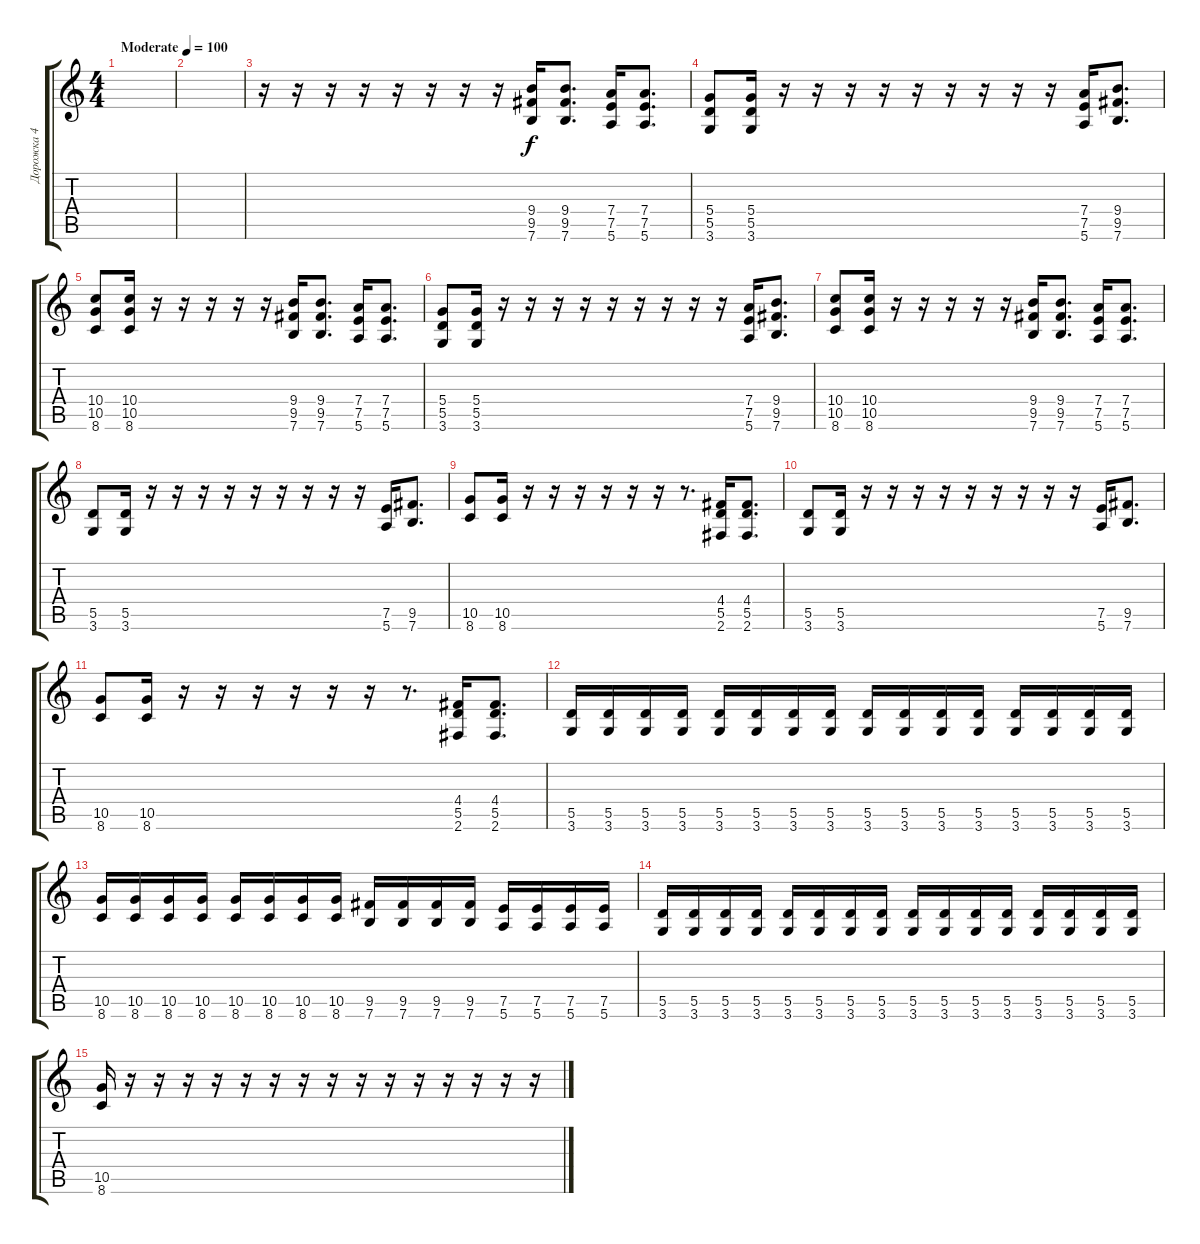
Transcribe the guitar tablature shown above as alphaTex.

\track ("Дорожка 4" "Дорожка 4") {instrument distortionguitar}
\staff {score tabs}
\tuning (E4 B3 G3 D3 A2 E2) {hide}
\ts (4 4)
\tempo (100 "Moderate")
\clef g2
\ks c
|
|
r.16 r.16 r.16 r.16 r.16 r.16 r.16 r.16 (9.4 9.5 7.6).16 (9.4 9.5 7.6).8{d} (7.4 7.5 5.6).16 (7.4 7.5 5.6).8{d} |
(5.4 5.5 3.6).8 (5.4 5.5 3.6).16 r.16 r.16 r.16 r.16 r.16 r.16 r.16 r.16 r.16 (7.4 7.5 5.6).16 (9.4 9.5 7.6).8{d} |
(10.4 10.5 8.6).8 (10.4 10.5 8.6).16 r.16 r.16 r.16 r.16 r.16 (9.4 9.5 7.6).16 (9.4 9.5 7.6).8{d} (7.4 7.5 5.6).16 (7.4 7.5 5.6).8{d} |
(5.4 5.5 3.6).8 (5.4 5.5 3.6).16 r.16 r.16 r.16 r.16 r.16 r.16 r.16 r.16 r.16 (7.4 7.5 5.6).16 (9.4 9.5 7.6).8{d} |
(10.4 10.5 8.6).8 (10.4 10.5 8.6).16 r.16 r.16 r.16 r.16 r.16 (9.4 9.5 7.6).16 (9.4 9.5 7.6).8{d} (7.4 7.5 5.6).16 (7.4 7.5 5.6).8{d} |
(5.5 3.6).8 (5.5 3.6).16 r.16 r.16 r.16 r.16 r.16 r.16 r.16 r.16 r.16 (7.5 5.6).16 (9.5 7.6).8{d} |
(10.5 8.6).8 (10.5 8.6).16 r.16 r.16 r.16 r.16 r.16 r.16 r.8{d} (4.4 5.5 2.6).16 (4.4 5.5 2.6).8{d} |
(5.5 3.6).8 (5.5 3.6).16 r.16 r.16 r.16 r.16 r.16 r.16 r.16 r.16 r.16 (7.5 5.6).16 (9.5 7.6).8{d} |
(10.5 8.6).8 (10.5 8.6).16 r.16 r.16 r.16 r.16 r.16 r.16 r.8{d} (4.4 5.5 2.6).16 (4.4 5.5 2.6).8{d} |
(5.5 3.6).16 (5.5 3.6).16 (5.5 3.6).16 (5.5 3.6).16 (5.5 3.6).16 (5.5 3.6).16 (5.5 3.6).16 (5.5 3.6).16 (5.5 3.6).16 (5.5 3.6).16 (5.5 3.6).16 (5.5 3.6).16 (5.5 3.6).16 (5.5 3.6).16 (5.5 3.6).16 (5.5 3.6).16 |
(10.5 8.6).16 (10.5 8.6).16 (10.5 8.6).16 (10.5 8.6).16 (10.5 8.6).16 (10.5 8.6).16 (10.5 8.6).16 (10.5 8.6).16 (9.5 7.6).16 (9.5 7.6).16 (9.5 7.6).16 (9.5 7.6).16 (7.5 5.6).16 (7.5 5.6).16 (7.5 5.6).16 (7.5 5.6).16 |
(5.5 3.6).16 (5.5 3.6).16 (5.5 3.6).16 (5.5 3.6).16 (5.5 3.6).16 (5.5 3.6).16 (5.5 3.6).16 (5.5 3.6).16 (5.5 3.6).16 (5.5 3.6).16 (5.5 3.6).16 (5.5 3.6).16 (5.5 3.6).16 (5.5 3.6).16 (5.5 3.6).16 (5.5 3.6).16 |
(10.5 8.6).16 r.16 r.16 r.16 r.16 r.16 r.16 r.16 r.16 r.16 r.16 r.16 r.16 r.16 r.16 r.16
